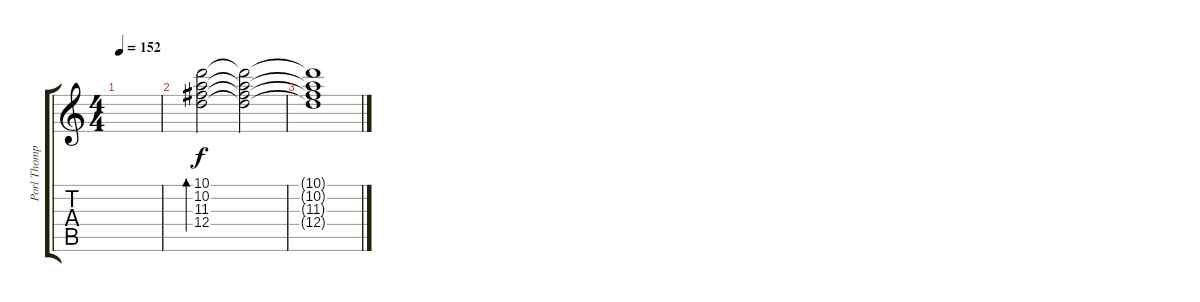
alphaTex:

\track ("Porl Thompson (electric lead guitar)" "Porl Thomp") {instrument electricguitarclean}
\staff {score tabs}
\tuning (E4 B3 G3 D3 A2 E2) {hide}
\ts (4 4)
\tempo 152
\clef g2
\ks c
|
(10.1 10.2 11.3 12.4).2{bd 480} (10.1{t} 10.2{t} 11.3{t} 12.4{t}).2 |
(10.1{t} 10.2{t} 11.3{t} 12.4{t}).1
